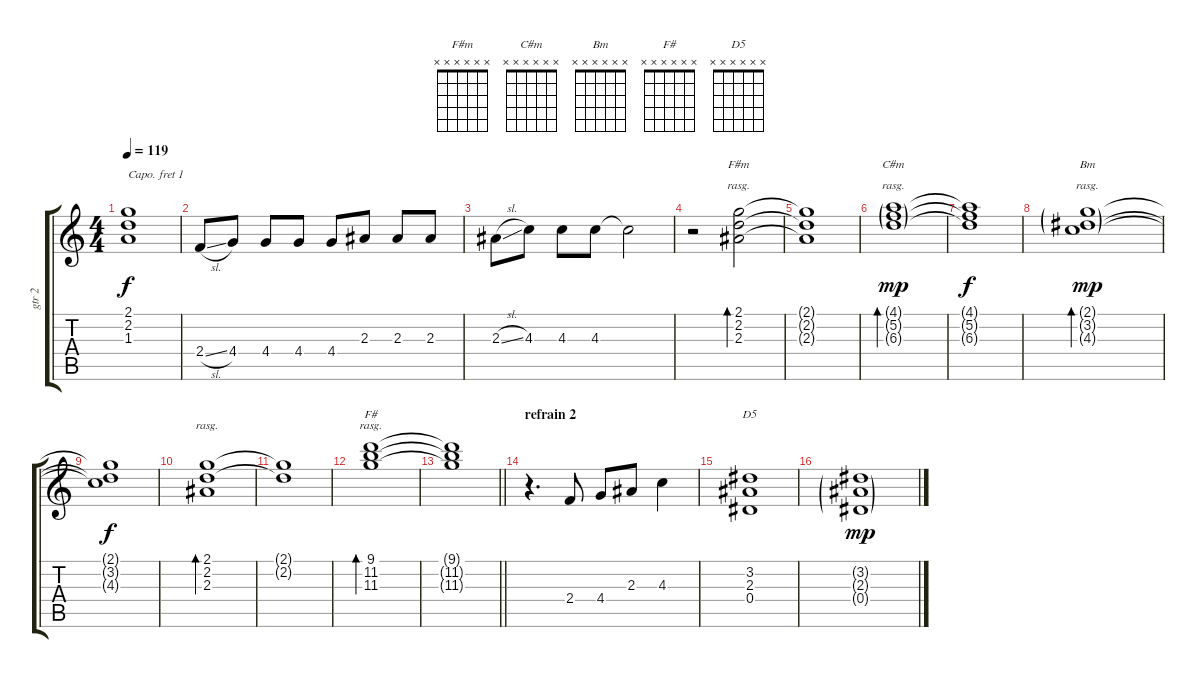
\track ("gtr 2" "gtr 2") {instrument acousticguitarsteel}
\staff {score tabs}
\capo 1
\tuning (E4 B3 G3 D3 A2 E2) {hide}
\chord ("F#m" x x x x x x)
\chord ("C#m" x x x x x x)
\chord ("Bm" x x x x x x)
\chord ("F#" x x x x x x)
\chord ("D5" x x x x x x)
\ts (4 4)
\tempo 119
\clef g2
\ks c
(2.1{t} 2.2{t} 1.3{t}).1{dy f} |
2.4{sl}.8 4.4.8 4.4.8 4.4.8 4.4.8 2.3.8 2.3.8 2.3.8 |
2.3{sl}.8 4.3.8 4.3.8 4.3.8 4.3{t}.2 |
r.2 (2.1 2.2 2.3).2{bd 120 ch "F#m" rasg ii} |
(2.1{t} 2.2{t} 2.3{t}).1 |
(4.1{g} 5.2{g} 6.3{g}).1{bd 120 ch "C#m" rasg ii dy mp} |
(4.1{t} 5.2{t} 6.3{t}).1{dy f} |
(2.1{g} 3.2{g} 4.3{g}).1{bd 120 ch "Bm" rasg ii dy mp} |
(2.1{t} 3.2{t} 4.3{t}).1{dy f} |
(2.1 2.2 2.3).1{bd 120 rasg ii} |
(2.1{t} 2.2{t}).1 |
(9.1 11.2 11.3).1{bd 120 ch "F#" rasg ii} |
\barLineRight lightlight
(9.1{t} 11.2{t} 11.3{t}).1 |
\section ("" "refrain 2")
r.4{d} 2.4.8 4.4.8 2.3.8 4.3.4 |
(3.2 2.3 0.4).1{ch "D5"} |
(3.2{g} 2.3{g} 0.4{g}).1{dy mp}
